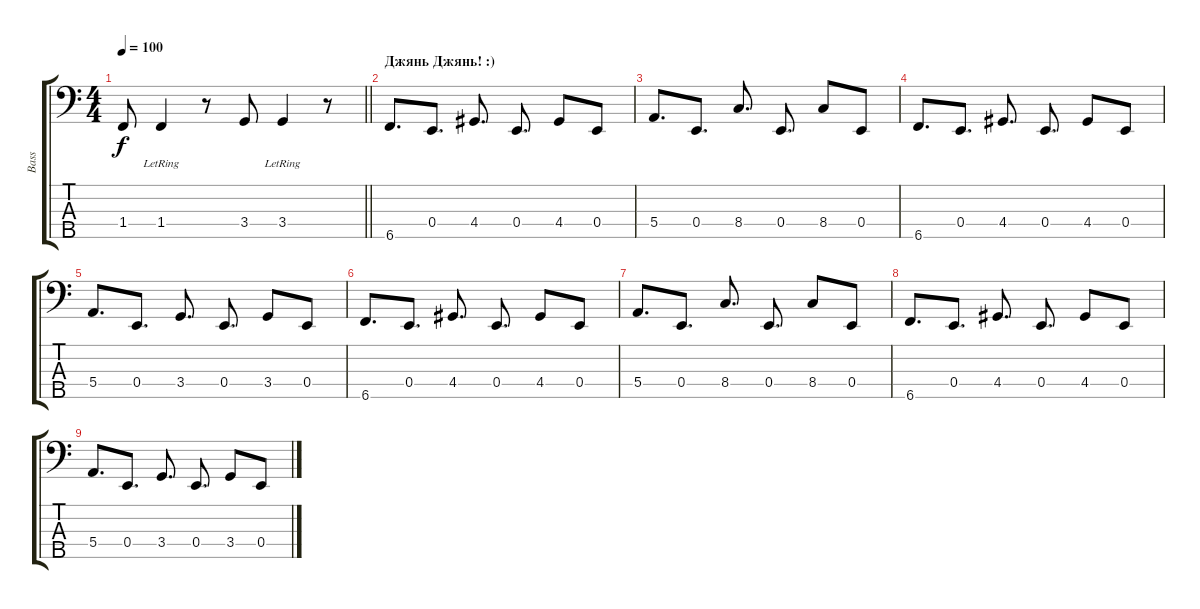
\track ("Bass" "Bass") {instrument electricbasspick}
\staff {score tabs}
\tuning (G2 D2 A1 E1 B0) {hide}
\ts (4 4)
\tempo 100
\clef f4
\barLineRight lightlight
\ks c
1.4.8{dy f} 1.4{lr}.4 r.8 3.4.8 3.4{lr}.4 r.8 |
\section ("" "Джянь Джянь! :)")
6.5.8{d} 0.4.8{d} 4.4.8{d} 0.4.8{d} 4.4.8 0.4.8 |
5.4.8{d} 0.4.8{d} 8.4.8{d} 0.4.8{d} 8.4.8 0.4.8 |
6.5.8{d} 0.4.8{d} 4.4.8{d} 0.4.8{d} 4.4.8 0.4.8 |
5.4.8{d} 0.4.8{d} 3.4.8{d} 0.4.8{d} 3.4.8 0.4.8 |
6.5.8{d} 0.4.8{d} 4.4.8{d} 0.4.8{d} 4.4.8 0.4.8 |
5.4.8{d} 0.4.8{d} 8.4.8{d} 0.4.8{d} 8.4.8 0.4.8 |
6.5.8{d} 0.4.8{d} 4.4.8{d} 0.4.8{d} 4.4.8 0.4.8 |
5.4.8{d} 0.4.8{d} 3.4.8{d} 0.4.8{d} 3.4.8 0.4.8
